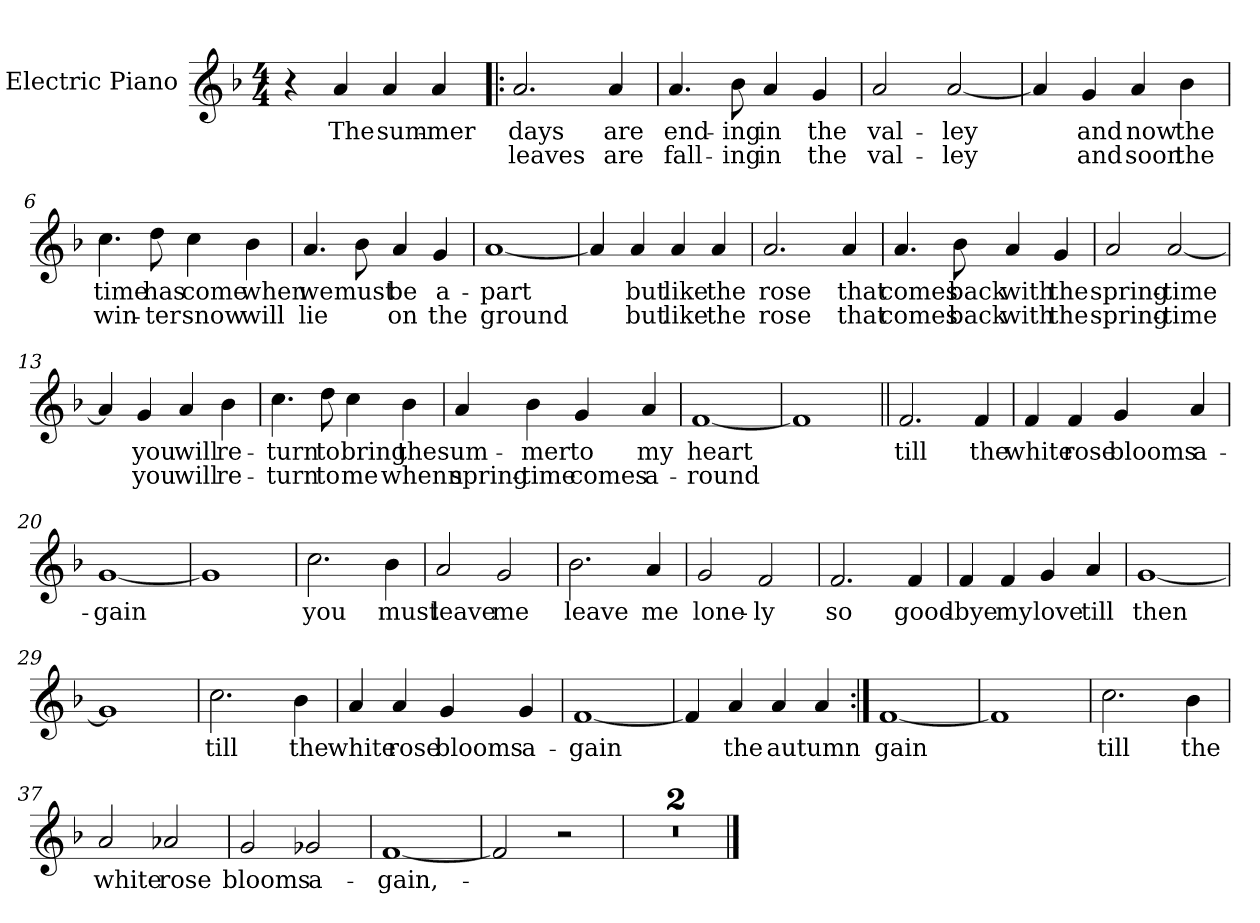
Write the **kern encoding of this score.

**kern	**text	**text
*part1	*part1	*part1
*staff1	*staff1	*staff1
*I"Electric Piano	*	*
*I'E.Pno	*	*
*clefG2	*	*
*k[b-]	*	*
*F:	*	*
*M4/4	*	*
=1	=1	=1
4r	.	.
4a/	The	.
4a/	sum-	.
4a/	-mer	.
=2!|:	=2!|:	=2!|:
2.a/	days	leaves
4a/	are	are
=3	=3	=3
4.a/	end-	fall-
8b-\	-ing	-ing
4a/	in	in
4g/	the	the
=4	=4	=4
2a/	val-	val-
[2a/	-ley	-ley
=5	=5	=5
4a/]	.	.
4g/	and	and
4a/	now	soon
4b-\	the	the
!!LO:LB:g=z
=6	=6	=6
4.cc\	time	win-
8dd\	has	-ter
4cc\	come	snow
4b-\	when	will
=7	=7	=7
4.a/	we	lie
8b-\	must	.
4a/	be	on
4g/	a-	the
=8	=8	=8
[1a	-part	ground
=9	=9	=9
4a/]	.	.
4a/	but	but
4a/	like	like
4a/	the	the
!!LO:LB:g=z
=10	=10	=10
2.a/	rose	rose
4a/	that	that
=11	=11	=11
4.a/	comes	comes
8b-\	back	back
4a/	with	with
4g/	the	the
=12	=12	=12
2a/	spring-	spring-
[2a/	-time	-time
=13	=13	=13
4a/]	.	.
4g/	you	you
4a/	will	will
4b-\	re-	re-
!!LO:LB:g=z
=14	=14	=14
4.cc\	-turn	-turn
8dd\	to	to
4cc\	bring	me
4b-\	the	whenn
=15	=15	=15
4a/	sum-	spring-
4b-\	-mer	-time
4g/	to	comes
4a/	my	a-
=16	=16	=16
[1f	heart	-round
=17	=17	=17
1f]	.	.
!!LO:LB:g=z
=18||	=18||	=18||
2.f/	till	.
4f/	the	.
=19	=19	=19
4f/	white	.
4f/	rose	.
4g/	blooms	.
4a/	a-	.
=20	=20	=20
[1g	-gain	.
=21	=21	=21
1g]	.	.
!!LO:LB:g=z
=22	=22	=22
2.cc\	you	.
4b-\	must	.
=23	=23	=23
2a/	leave	.
2g/	me	.
=24	=24	=24
2.b-\	leave	.
4a/	me	.
=25	=25	=25
2g/	lone-	.
2f/	-ly	.
=26	=26	=26
2.f/	so	.
4f/	good-	.
=27	=27	=27
4f/	-bye	.
4f/	my	.
4g/	love	.
4a/	till	.
=28	=28	=28
[1g	then	.
=29	=29	=29
1g]	.	.
!!LO:LB:g=z
=30	=30	=30
2.cc\	till	.
4b-\	the	.
=31	=31	=31
4a/	white	.
4a/	rose	.
4g/	blooms	.
4g/	a-	.
=32	=32	=32
[1f	-gain	.
=33	=33	=33
4f/]	.	.
4a/	the	.
4a/	autumn	.
4a/	.	.
!!LO:LB:g=z
=34:|!	=34:|!	=34:|!
[1f	gain	.
=35	=35	=35
1f]	.	.
=36	=36	=36
2.cc\	till	.
4b-\	the	.
=37	=37	=37
2a/	white	.
2a-X/	rose	.
=38	=38	=38
2g/	blooms	.
2g-X/	a-	.
=39	=39	=39
[1f	-gain,-	.
=40	=40	=40
2f/]	.	.
2r	.	.
=41	=41	=41
1r	.	.
=42	=42	=42
1r	.	.
==	==	==
*-	*-	*-
